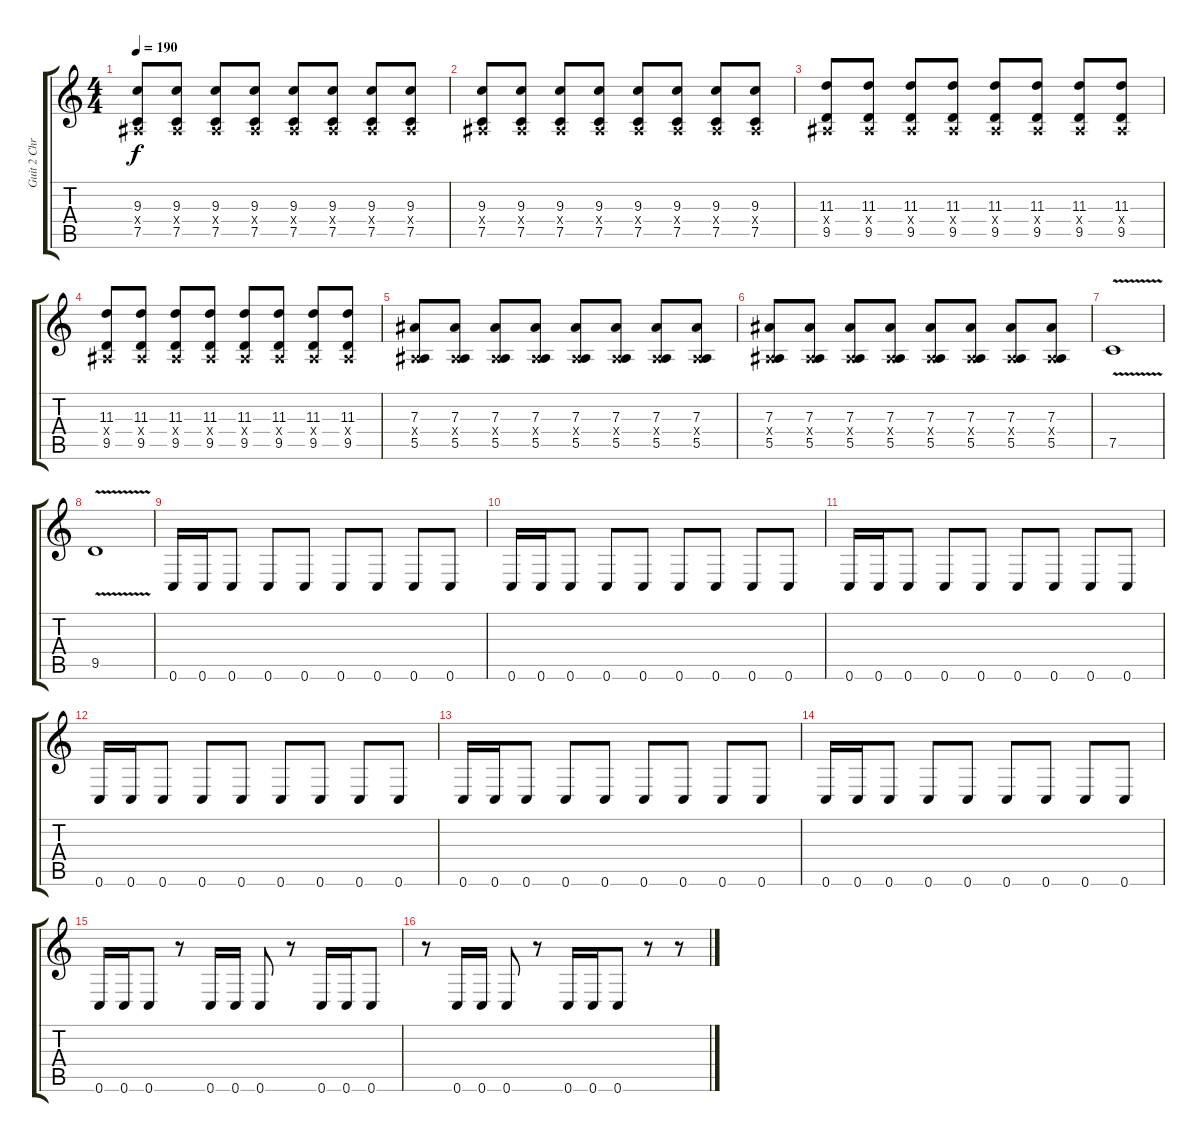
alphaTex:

\track ("Guit 2 Chris" "Guit 2 Chr") {instrument distortionguitar}
\staff {score tabs}
\tuning (C4 G3 Eb3 Bb2 F2 C2) {hide}
\ts (4 4)
\tempo 190
\clef g2
\ks c
(9.3 0.4{x} 7.5).8{dy f} (9.3 0.4{x} 7.5).8 (9.3 0.4{x} 7.5).8 (9.3 0.4{x} 7.5).8 (9.3 0.4{x} 7.5).8 (9.3 0.4{x} 7.5).8 (9.3 0.4{x} 7.5).8 (9.3 0.4{x} 7.5).8 |
(9.3 0.4{x} 7.5).8 (9.3 0.4{x} 7.5).8 (9.3 0.4{x} 7.5).8 (9.3 0.4{x} 7.5).8 (9.3 0.4{x} 7.5).8 (9.3 0.4{x} 7.5).8 (9.3 0.4{x} 7.5).8 (9.3 0.4{x} 7.5).8 |
(11.3 0.4{x} 9.5).8 (11.3 0.4{x} 9.5).8 (11.3 0.4{x} 9.5).8 (11.3 0.4{x} 9.5).8 (11.3 0.4{x} 9.5).8 (11.3 0.4{x} 9.5).8 (11.3 0.4{x} 9.5).8 (11.3 0.4{x} 9.5).8 |
(11.3 0.4{x} 9.5).8 (11.3 0.4{x} 9.5).8 (11.3 0.4{x} 9.5).8 (11.3 0.4{x} 9.5).8 (11.3 0.4{x} 9.5).8 (11.3 0.4{x} 9.5).8 (11.3 0.4{x} 9.5).8 (11.3 0.4{x} 9.5).8 |
(7.3 0.4{x} 5.5).8 (7.3 0.4{x} 5.5).8 (7.3 0.4{x} 5.5).8 (7.3 0.4{x} 5.5).8 (7.3 0.4{x} 5.5).8 (7.3 0.4{x} 5.5).8 (7.3 0.4{x} 5.5).8 (7.3 0.4{x} 5.5).8 |
(7.3 0.4{x} 5.5).8 (7.3 0.4{x} 5.5).8 (7.3 0.4{x} 5.5).8 (7.3 0.4{x} 5.5).8 (7.3 0.4{x} 5.5).8 (7.3 0.4{x} 5.5).8 (7.3 0.4{x} 5.5).8 (7.3 0.4{x} 5.5).8 |
7.5{v}.1 |
9.5{v}.1 |
0.6.16 0.6.16 0.6.8 0.6.8 0.6.8 0.6.8 0.6.8 0.6.8 0.6.8 |
0.6.16 0.6.16 0.6.8 0.6.8 0.6.8 0.6.8 0.6.8 0.6.8 0.6.8 |
0.6.16 0.6.16 0.6.8 0.6.8 0.6.8 0.6.8 0.6.8 0.6.8 0.6.8 |
0.6.16 0.6.16 0.6.8 0.6.8 0.6.8 0.6.8 0.6.8 0.6.8 0.6.8 |
0.6.16 0.6.16 0.6.8 0.6.8 0.6.8 0.6.8 0.6.8 0.6.8 0.6.8 |
0.6.16 0.6.16 0.6.8 0.6.8 0.6.8 0.6.8 0.6.8 0.6.8 0.6.8 |
0.6.16 0.6.16 0.6.8 r.8 0.6.16 0.6.16 0.6.8 r.8 0.6.16 0.6.16 0.6.8 |
r.8 0.6.16 0.6.16 0.6.8 r.8 0.6.16 0.6.16 0.6.8 r.8 r.8
